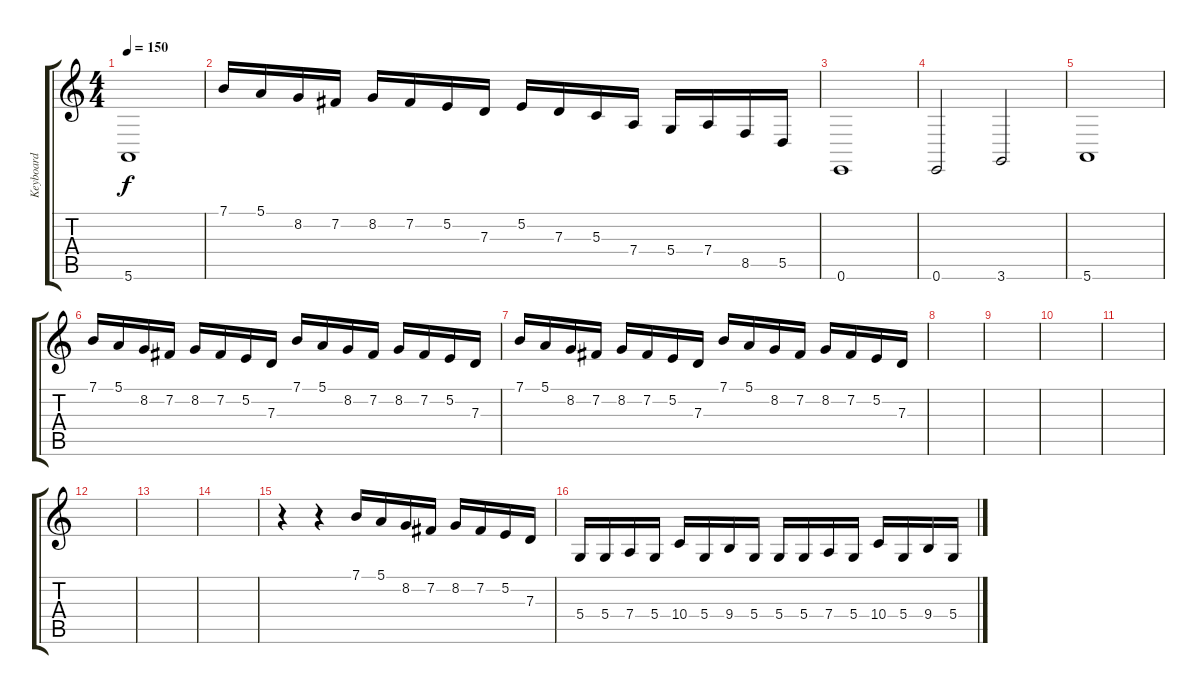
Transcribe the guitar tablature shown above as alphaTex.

\track ("Keyboard" "Keyboard") {instrument lead2sawtooth}
\staff {score tabs}
\tuning (E4 B3 G3 D3 A2 E2) {hide}
\ts (4 4)
\tempo 150
\clef g2
\ks c
5.6.1{dy f} |
7.1.16 5.1.16 8.2.16 7.2.16 8.2.16 7.2.16 5.2.16 7.3.16 5.2.16 7.3.16 5.3.16 7.4.16 5.4.16 7.4.16 8.5.16 5.5.16 |
0.6.1 |
0.6.2 3.6.2 |
5.6.1 |
7.1.16 5.1.16 8.2.16 7.2.16 8.2.16 7.2.16 5.2.16 7.3.16 7.1.16 5.1.16 8.2.16 7.2.16 8.2.16 7.2.16 5.2.16 7.3.16 |
7.1.16 5.1.16 8.2.16 7.2.16 8.2.16 7.2.16 5.2.16 7.3.16 7.1.16 5.1.16 8.2.16 7.2.16 8.2.16 7.2.16 5.2.16 7.3.16 |
|
|
|
|
|
|
|
r.4 r.4 7.1.16 5.1.16 8.2.16 7.2.16 8.2.16 7.2.16 5.2.16 7.3.16 |
5.4.16 5.4.16 7.4.16 5.4.16 10.4.16 5.4.16 9.4.16 5.4.16 5.4.16 5.4.16 7.4.16 5.4.16 10.4.16 5.4.16 9.4.16 5.4.16
